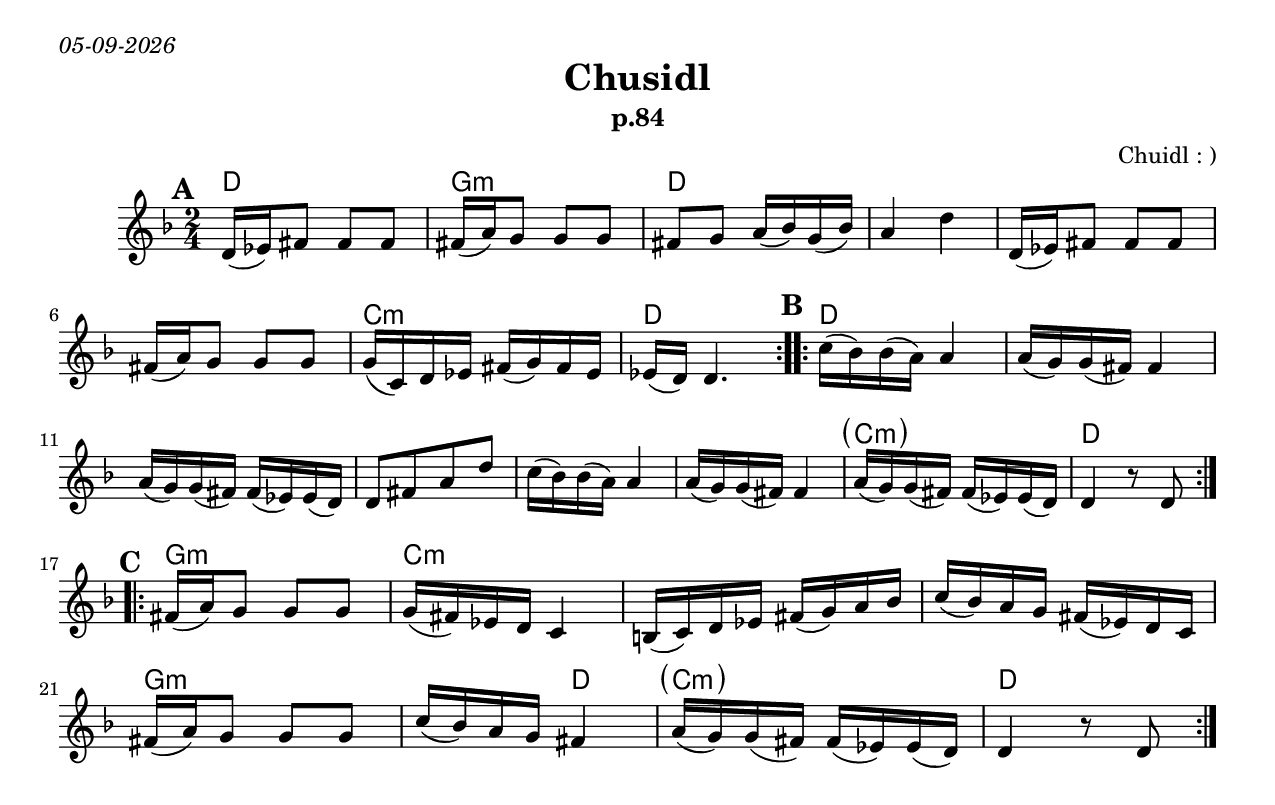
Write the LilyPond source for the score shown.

\version "2.18.0"
\include "english.ly"
\paper{
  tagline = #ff
  print-all-headers = ##t
  #(set-paper-size "letter")
}
date = #(strftime "%d-%m-%Y" (localtime (current-time)))

\markup{ \italic{ \date }  }

%\markup{ Got something to say? }

global = {
  \clef treble
  \key d \minor
  \time 2/4
  \set Score.markFormatter = #format-mark-box-alphabet
}

%#################################### Melody ########################
%melody =  \transpose c d \relative c' {  %transpose for clarinet
melody = \relative c' {
  \global
  %\partial 16*3 a16 d f   %lead in notes

  \repeat volta 2{
   \mark \default
   d16(ef) fs8 fs fs
   fs16 (a)g8 g g
   fs8 g a16(bf) g(bf)
   a4 d

   d,16(ef) fs8 fs fs
   fs16 (a)g8 g g
   g16(c,) d ef fs(g) fs ef
   ef16(d) d4.
  }

 % \break
  \repeat volta 2{
   \mark \default
   c'16(bf) bf(a) a4
   a16(g) g(fs) fs4
   a16(g) g(fs) fs(ef) ef(d)
   d8 [fs a d]

   c16(bf) bf(a) a4
   a16(g) g(fs) fs4
   a16(g) g(fs) fs(ef) ef(d)
   d4 r8 d
    \break
  }


  \repeat volta 2{
  \mark \default
  fs16(a) g8 g g
  g16 (fs) ef d c4
  b16(c) d ef  fs(g) a bf %not marked?
  c16(bf) a g fs(ef) d c

  fs16(a) g8 g g
  c16(bf) a g fs4
  a16(g) g(fs) fs(ef) ef(d)
   d4 r8 d

  }
}
%################################# Lyrics #####################
%\addlyrics{ \set stanza = #"1. " }
%################################# Chords #######################
harmonies = \chordmode {
  d2
  g2:m
  d2*4
  c2:m
  d2
  %b
  d2*6
  \parenthesize c2:m
  d2
  %c
  g2:m
  c2*3:m
  g4*3:m
  d4
  \parenthesize c2:m
  d2


}

\score {
  % transpose score below
  %\transpose c d
  <<
    \new ChordNames {
      \set chordChanges = ##f
      \harmonies
    }
    \new Staff   \melody
  >>
  \header{
    title= "Chusidl"
    subtitle="p.84"
    composer= "Chuidl : )"
    instrument =""
    arranger= ""
  }
  \layout{indent = 1.0\cm}
  \midi {
    \tempo 4 = 120

    % \midi { }
  }
}
%{
% more verses:
\markup{}
\markup {
  \font-size #2
  \fill-line {
    \hspace #0.1 % distance from left margin
    \column {
      \line { "1."
	\column {
	  ""
	}
      }
      \hspace #0.2 % vertical distance between verses
      \line { "2."
	\column {
	 ""
	}
      }
    }
    \hspace #0.1  % horiz. distance between columns
    \column {
      \line { "3."
	\column {
	  ""
	}
      }
      \hspace #0.2 % distance between verses
      \line { "4."
	\column {
	 ""
	}
      }
    }
    \hspace #0.1 % distance to right margin
  }
}

%}
